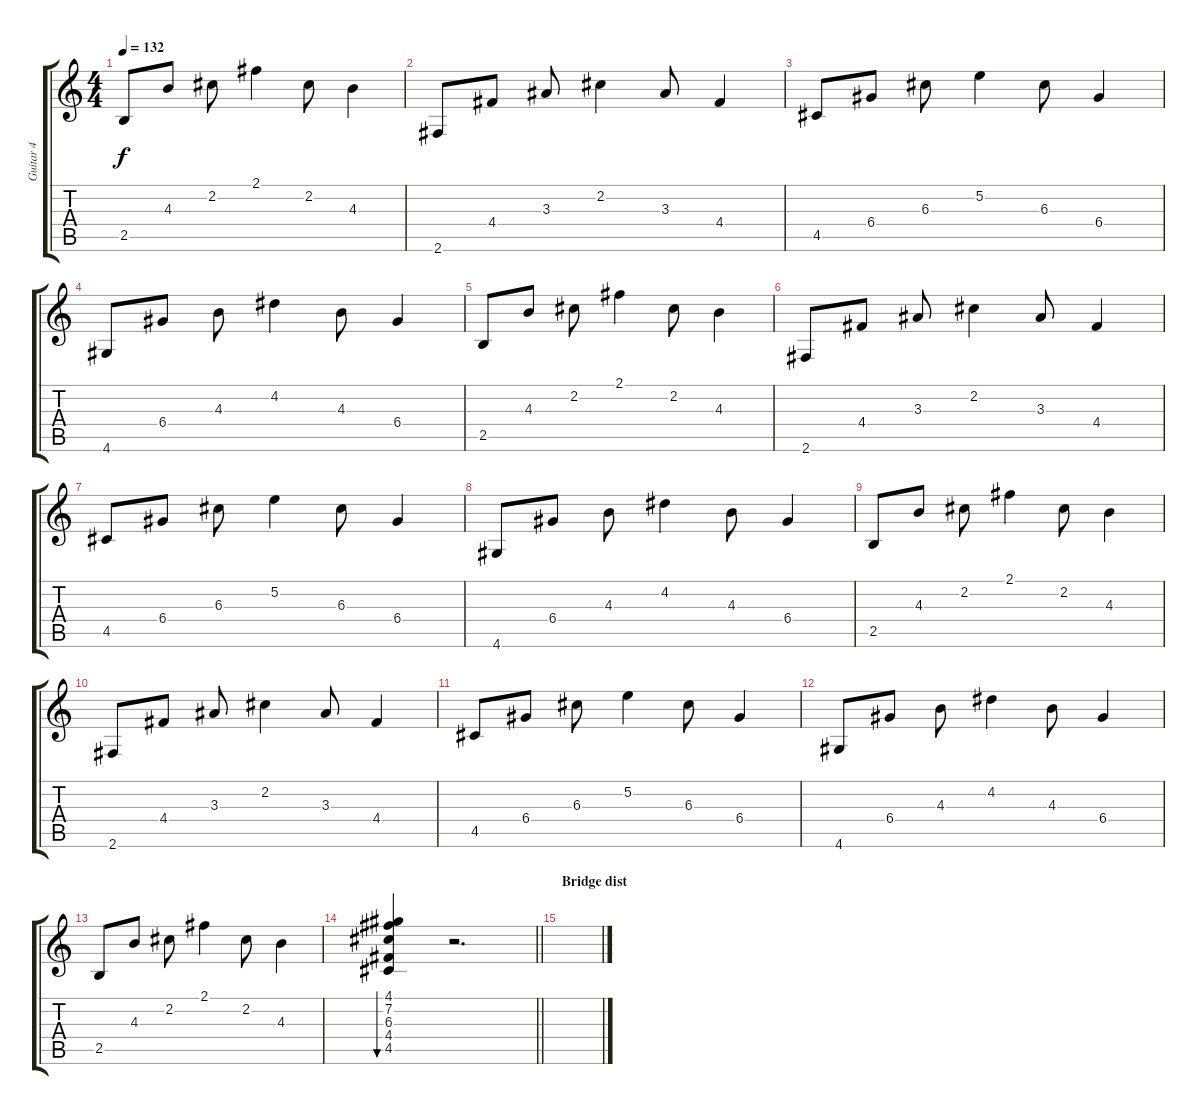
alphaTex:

\track ("Guitar 4" "Guitar 4") {instrument electricguitarjazz}
\staff {score tabs}
\tuning (E4 B3 G3 D3 A2 E2) {hide}
\ts (4 4)
\tempo 132
\clef g2
\ks c
2.5.8{dy f} 4.3.8 2.2.8 2.1.4 2.2.8 4.3.4 |
2.6.8 4.4.8 3.3.8 2.2.4 3.3.8 4.4.4 |
4.5.8 6.4.8 6.3.8 5.2.4 6.3.8 6.4.4 |
4.6.8 6.4.8 4.3.8 4.2.4 4.3.8 6.4.4 |
2.5.8 4.3.8 2.2.8 2.1.4 2.2.8 4.3.4 |
2.6.8 4.4.8 3.3.8 2.2.4 3.3.8 4.4.4 |
4.5.8 6.4.8 6.3.8 5.2.4 6.3.8 6.4.4 |
4.6.8 6.4.8 4.3.8 4.2.4 4.3.8 6.4.4 |
2.5.8 4.3.8 2.2.8 2.1.4 2.2.8 4.3.4 |
2.6.8 4.4.8 3.3.8 2.2.4 3.3.8 4.4.4 |
4.5.8 6.4.8 6.3.8 5.2.4 6.3.8 6.4.4 |
4.6.8 6.4.8 4.3.8 4.2.4 4.3.8 6.4.4 |
2.5.8 4.3.8 2.2.8 2.1.4 2.2.8 4.3.4 |
\barLineRight lightlight
(4.1 7.2 6.3 4.4 4.5).4{bu 120} r.2{d} |
\section ("" "Bridge dist")
